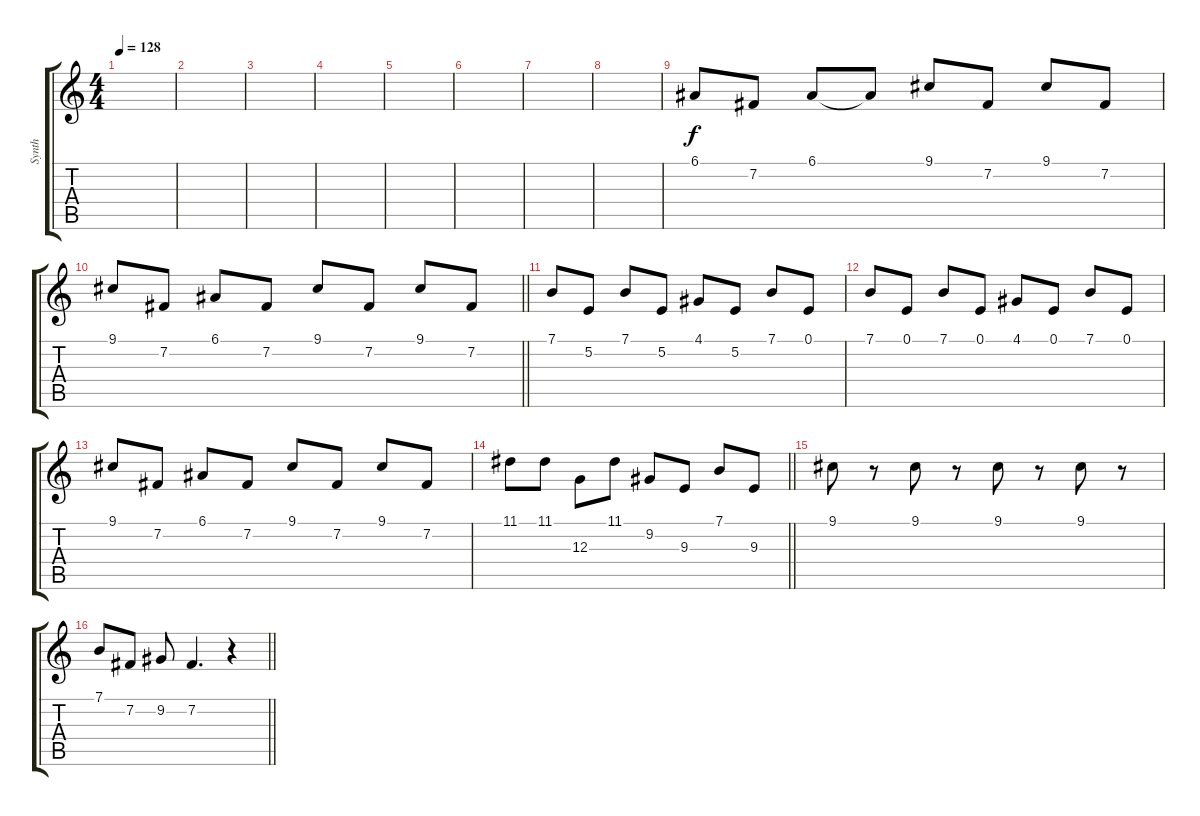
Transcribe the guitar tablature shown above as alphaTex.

\track ("Synth" "Synth") {instrument lead2sawtooth}
\staff {score tabs}
\tuning (E4 B3 G3 D3 A2 E2) {hide}
\ts (4 4)
\tempo 128
\clef g2
\ks c
|
|
|
|
|
|
|
|
6.1.8 7.2.8 6.1.8 6.1{t}.8 9.1.8 7.2.8 9.1.8 7.2.8 |
\barLineRight lightlight
9.1.8 7.2.8 6.1.8 7.2.8 9.1.8 7.2.8 9.1.8 7.2.8 |
7.1.8 5.2.8 7.1.8 5.2.8 4.1.8 5.2.8 7.1.8 0.1.8 |
7.1.8 0.1.8 7.1.8 0.1.8 4.1.8 0.1.8 7.1.8 0.1.8 |
9.1.8 7.2.8 6.1.8 7.2.8 9.1.8 7.2.8 9.1.8 7.2.8 |
\barLineRight lightlight
11.1.8 11.1.8 12.3.8 11.1.8 9.2.8 9.3.8 7.1.8 9.3.8 |
9.1.8 r.8 9.1.8 r.8 9.1.8 r.8 9.1.8 r.8 |
\barLineRight lightlight
7.1.8 7.2.8 9.2.8 7.2.4{d} r.4
